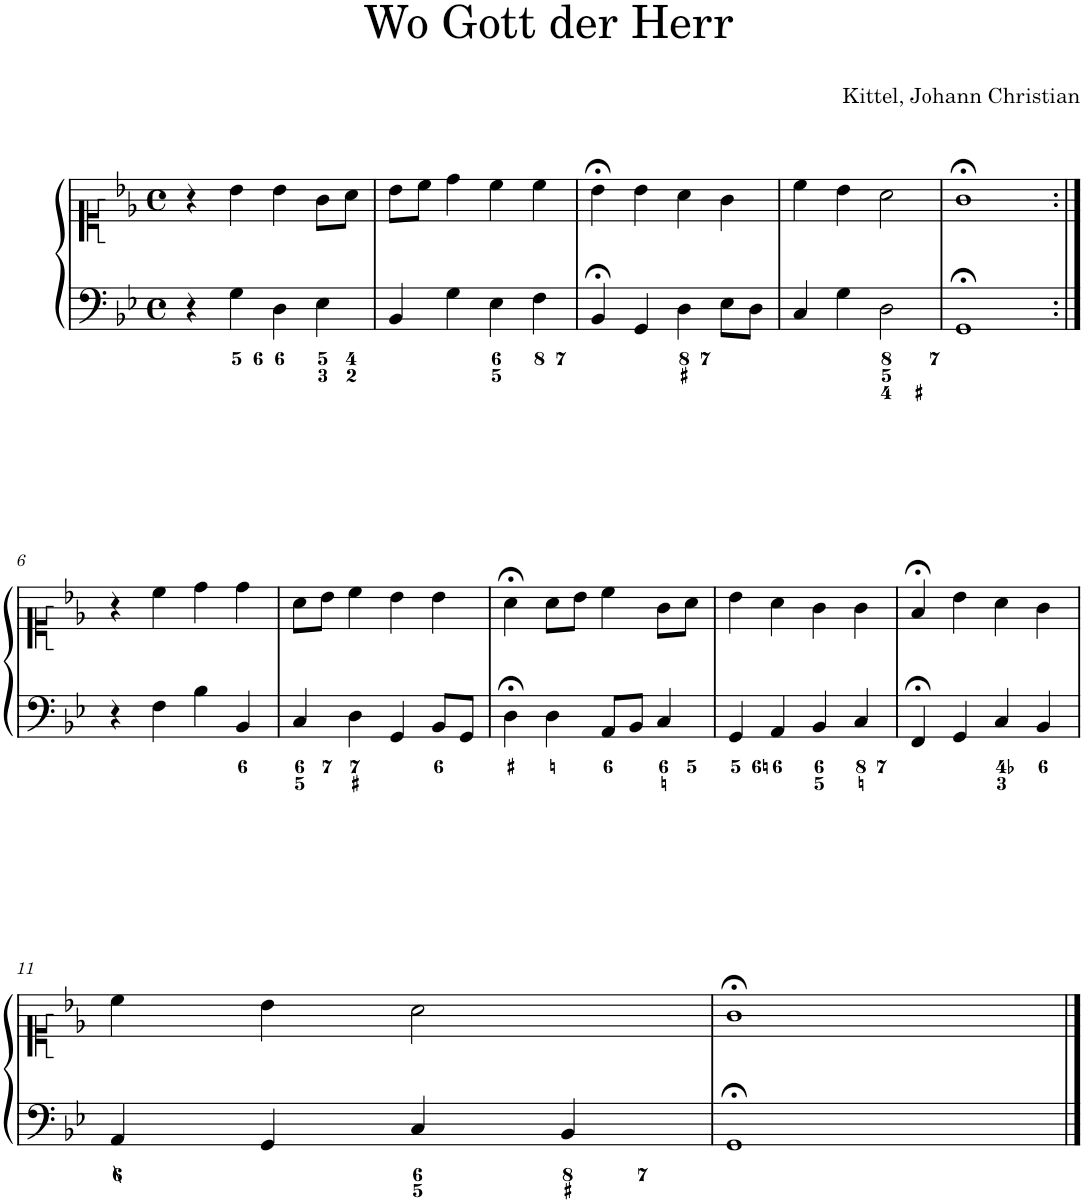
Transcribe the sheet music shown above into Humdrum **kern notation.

**kern	**kern
*part1	*part1
*staff2	*staff1
*I"Piano	*
*I'Pno.	*
*clefF4	*clefC1
*k[b-e-]	*k[b-e-]
*M4/4	*M4/4
*met(c)	*met(c)
=1	=1
4r	4r
4G\	4b-\
4D\	4b-\
4E-\	8g\L
.	8a\J
=2	=2
4BB-/	8b-\L
.	8cc\J
4G\	4dd\
4E-\	4cc\
4F\	4cc\
=3	=3
4BB-;</	4b-;<\
4GG/	4b-\
4D\	4a\
8E-\L	4g\
8D\J	.
=4	=4
4C/	4cc\
4G\	4b-\
2D\	2a\
=5	=5
1GG;<	1g;<
!!LO:LB:g=z
=6:|!	=6:|!
4r	4r
4F\	4cc\
4B-\	4dd\
4BB-/	4dd\
=7	=7
4C/	8a\L
.	8b-\J
4D\	4cc\
4GG/	4b-\
8BB-/L	4b-\
8GG/J	.
=8	=8
4D;<\	4a;<\
4D\	8a\L
.	8b-\J
8AA/L	4cc\
8BB-/J	.
4C/	8g\L
.	8a\J
=9	=9
4GG/	4b-\
4AA/	4a\
4BB-/	4g\
4C/	4g\
=10	=10
4FF;</	4f;</
4GG/	4b-\
4C/	4a\
4BB-/	4g\
!!LO:LB:g=z
=11	=11
4AA/	4cc\
4GG/	4b-\
4C/	2a\
4BB-/	.
=12	=12
1GG;<	1g;<
==	==
*-	*-
